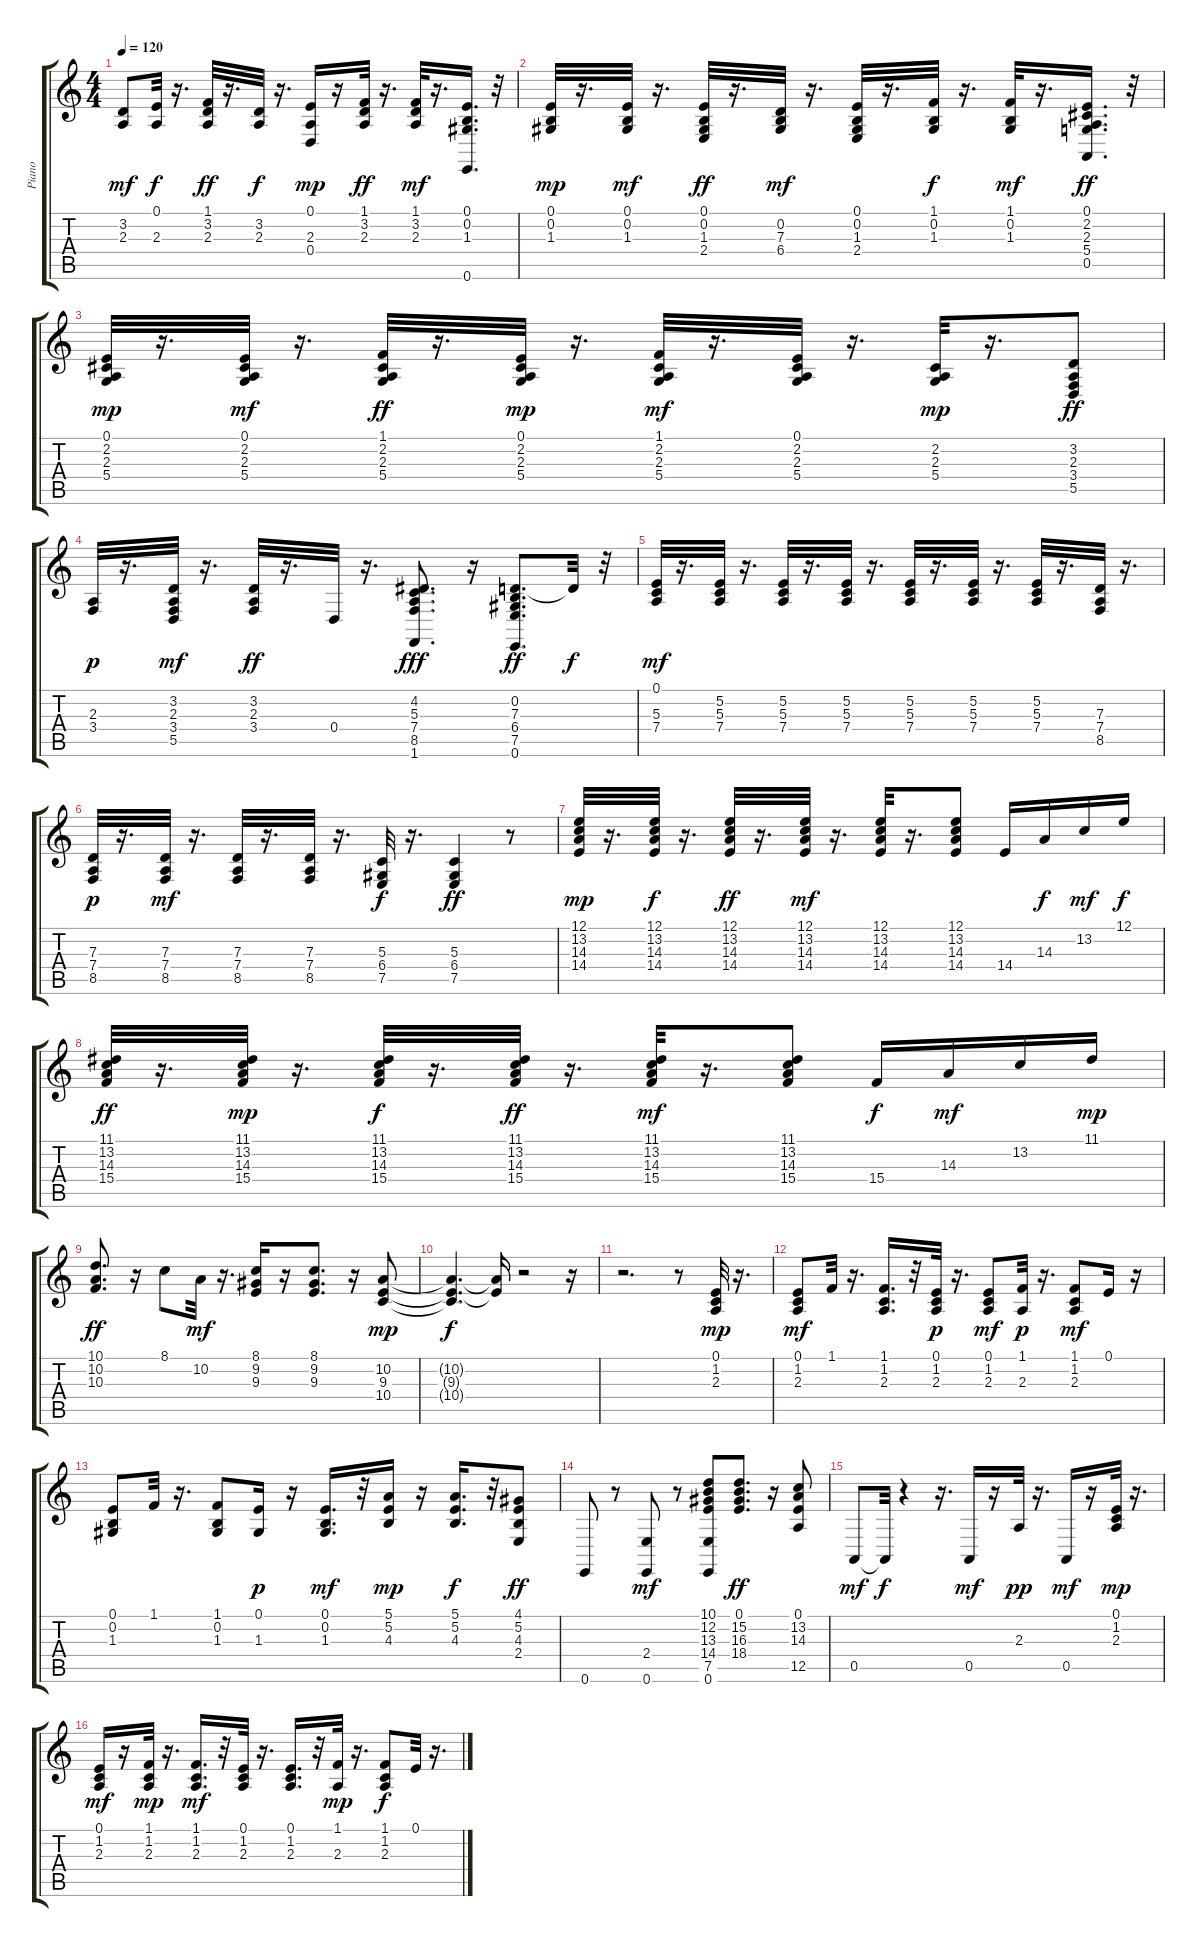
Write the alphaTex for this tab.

\track ("Piano" "Piano") {instrument brightacousticpiano}
\staff {score tabs}
\tuning (E4 B3 G3 D3 A2 E2) {hide}
\ts (4 4)
\tempo 120
\clef g2
\ks c
(3.2 2.3).8{dy mf} (0.1 2.3).32{dy f} r.16{d} (1.1 3.2 2.3).32{dy ff} r.16{d} (3.2 2.3).32{dy f} r.16{d} (0.1 2.3 0.4).16{dy mp} r.16 (1.1 3.2 2.3).32{dy ff} r.16{d} (1.1 3.2 2.3).32{dy mf} r.16{d} (0.1 0.2 1.3 0.6).16{d} r.32 |
(0.1 0.2 1.3).32{dy mp} r.16{d} (0.1 0.2 1.3).32{dy mf} r.16{d} (0.1 0.2 1.3 2.4).32{dy ff} r.16{d} (0.2 7.3 6.4).32{dy mf} r.16{d} (0.1 0.2 1.3 2.4).32 r.16{d} (1.1 0.2 1.3).32{dy f} r.16{d} (1.1 0.2 1.3).32{dy mf} r.16{d} (0.1 2.2 2.3 5.4 0.5).16{d dy ff} r.32 |
(0.1 2.2 2.3 5.4).32{dy mp} r.16{d} (0.1 2.2 2.3 5.4).32{dy mf} r.16{d} (1.1 2.2 2.3 5.4).32{dy ff} r.16{d} (0.1 2.2 2.3 5.4).32{dy mp} r.16{d} (1.1 2.2 2.3 5.4).32{dy mf} r.16{d} (0.1 2.2 2.3 5.4).32 r.16{d} (2.2 2.3 5.4).32{dy mp} r.16{d} (3.2 2.3 3.4 5.5).8{dy ff} |
(2.3 3.4).32{dy p} r.16{d} (3.2 2.3 3.4 5.5).32{dy mf} r.16{d} (3.2 2.3 3.4).32{dy ff} r.16{d} 0.4.32 r.16{d} (4.2 5.3 7.4 8.5 1.6).8{d dy fff} r.16 (0.2 7.3 6.4 7.5 0.6).8{d dy ff} 7.3{t}.32{dy f} r.32 |
(0.1 5.3 7.4).32{dy mf} r.16{d} (5.2 5.3 7.4).32 r.16{d} (5.2 5.3 7.4).32 r.16{d} (5.2 5.3 7.4).32 r.16{d} (5.2 5.3 7.4).32 r.16{d} (5.2 5.3 7.4).32 r.16{d} (5.2 5.3 7.4).32 r.16{d} (7.3 7.4 8.5).32 r.16{d} |
(7.3 7.4 8.5).32{dy p} r.16{d} (7.3 7.4 8.5).32{dy mf} r.16{d} (7.3 7.4 8.5).32 r.16{d} (7.3 7.4 8.5).32 r.16{d} (5.3 6.4 7.5).32{dy f} r.16{d} (5.3 6.4 7.5).4{dy ff} r.8 |
(12.1 13.2 14.3 14.4).32{dy mp} r.16{d} (12.1 13.2 14.3 14.4).32{dy f} r.16{d} (12.1 13.2 14.3 14.4).32{dy ff} r.16{d} (12.1 13.2 14.3 14.4).32{dy mf} r.16{d} (12.1 13.2 14.3 14.4).32 r.16{d} (12.1 13.2 14.3 14.4).8 14.4.16 14.3.16{dy f} 13.2.16{dy mf} 12.1.16{dy f} |
(11.1 13.2 14.3 15.4).32{dy ff} r.16{d} (11.1 13.2 14.3 15.4).32{dy mp} r.16{d} (11.1 13.2 14.3 15.4).32{dy f} r.16{d} (11.1 13.2 14.3 15.4).32{dy ff} r.16{d} (11.1 13.2 14.3 15.4).32{dy mf} r.16{d} (11.1 13.2 14.3 15.4).8 15.4.16{dy f} 14.3.16{dy mf} 13.2.16 11.1.16{dy mp} |
(10.1 10.2 10.3).8{d dy ff} r.16 8.1.8 10.2.32{dy mf} r.16{d} (8.1 9.2 9.3).16 r.16 (8.1 9.2 9.3).8{d} r.16 (10.2 9.3 10.4).8{dy mp} |
(10.2{t} 9.3{t} 10.4{t}).4{d dy f} (10.2{t} 9.3{t}).16 r.2 r.16 |
r.2{d} r.8 (0.1 1.2 2.3).32{dy mp} r.16{d} |
(0.1 1.2 2.3).8{dy mf} 1.1.32 r.16{d} (1.1 1.2 2.3).16{d} r.32 (0.1 1.2 2.3).32{dy p} r.16{d} (0.1 1.2 2.3).8{dy mf} (1.1 2.3).32{dy p} r.16{d} (1.1 1.2 2.3).8{dy mf} 0.1.16 r.16 |
(0.1 0.2 1.3).8 1.1.32 r.16{d} (1.1 0.2 1.3).8 (0.1 1.3).16{dy p} r.16 (0.1 0.2 1.3).16{d dy mf} r.32 (5.1 5.2 4.3).16{dy mp} r.16 (5.1 5.2 4.3).16{d dy f} r.32 (4.1 5.2 4.3 2.4).8{dy ff} |
0.6.8 r.8 (2.4 0.6).8{dy mf} r.8 (10.1 12.2 13.3 14.4 7.5 0.6).8 (0.1 15.2 16.3 18.4).8{d dy ff} r.16 (0.1 13.2 14.3 12.5).8 |
0.5.8{dy mf} 0.5{t}.32{dy f} r.4 r.16{d} 0.5.16{dy mf} r.16 2.3.32{dy pp} r.16{d} 0.5.16{dy mf} r.16 (0.1 1.2 2.3).32{dy mp} r.16{d} |
(0.1 1.2 2.3).16{dy mf} r.16 (1.1 1.2 2.3).32{dy mp} r.16{d} (1.1 1.2 2.3).16{d dy mf} r.32 (0.1 1.2 2.3).32 r.16{d} (0.1 1.2 2.3).16{d} r.32 (1.1 2.3).32{dy mp} r.16{d} (1.1 1.2 2.3).8{dy f} 0.1.32 r.16{d}
